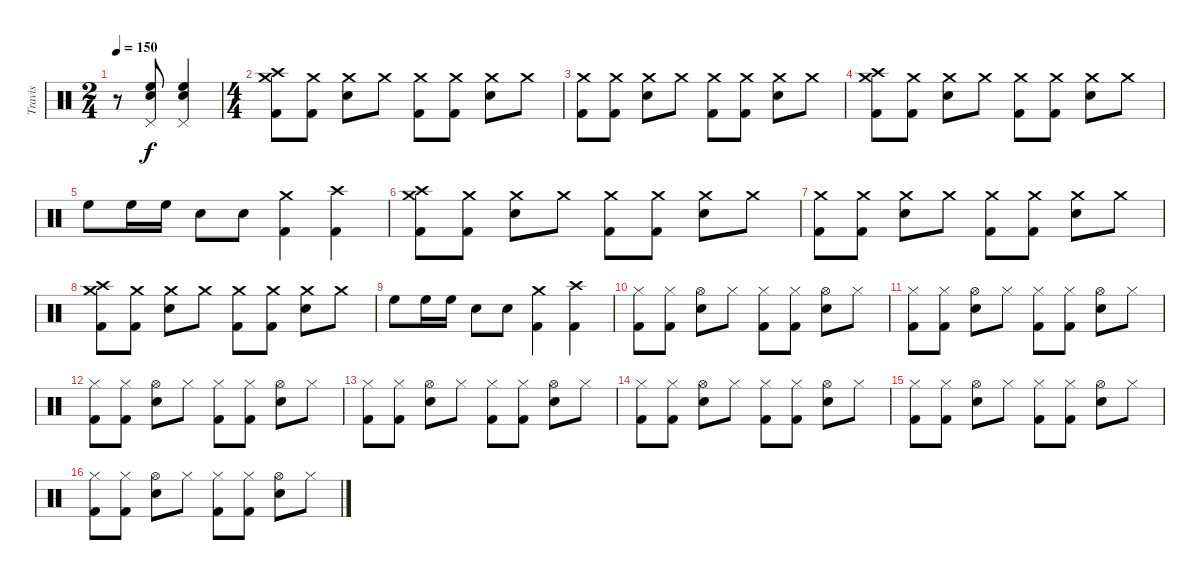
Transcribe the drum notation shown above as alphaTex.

\track ("Travis" "Travis") {instrument percussion}
\staff {score}
\articulation defaults
\ts (2 4)
\tempo 150
\clef neutral
\ks c
r.8{dy f} ("Pedal Hi-Hat (hit)" "High Floor Tom (hit)" "Snare (hit) 2").8 ("Pedal Hi-Hat (hit)" "High Floor Tom (hit)" "Snare (hit) 2").4 |
\ts (4 4)
("Crash high (hit)" "Crash medium (hit)" "Kick (hit) 2").8 ("Crash medium (hit)"{x} "Kick (hit) 2").8 ("Crash medium (hit)" "Snare (hit) 2").8 "Crash medium (hit)"{x}.8 ("Crash medium (hit)" "Kick (hit) 2").8 ("Crash medium (hit)"{x} "Kick (hit) 2").8 ("Crash medium (hit)" "Snare (hit) 2").8 "Crash medium (hit)"{x}.8 |
("Crash medium (hit)" "Kick (hit) 2").8 ("Crash medium (hit)"{x} "Kick (hit) 2").8 ("Crash medium (hit)" "Snare (hit) 2").8 "Crash medium (hit)"{x}.8 ("Crash medium (hit)" "Kick (hit) 2").8 ("Crash medium (hit)"{x} "Kick (hit) 2").8 ("Crash medium (hit)" "Snare (hit) 2").8 "Crash medium (hit)"{x}.8 |
("Crash high (hit)" "Crash medium (hit)" "Kick (hit) 2").8 ("Crash medium (hit)"{x} "Kick (hit) 2").8 ("Crash medium (hit)" "Snare (hit) 2").8 "Crash medium (hit)"{x}.8 ("Crash medium (hit)" "Kick (hit) 2").8 ("Crash medium (hit)"{x} "Kick (hit) 2").8 ("Crash medium (hit)" "Snare (hit) 2").8 "Crash medium (hit)"{x}.8 |
"High Floor Tom (hit)".8 "High Floor Tom (hit)".16 "High Floor Tom (hit)".16 "Snare (hit) 2".8 "Snare (hit) 2".8 ("Crash medium (hit)" "Kick (hit) 2").4 ("Crash high (hit)" "Kick (hit) 2").4 |
("Crash high (hit)" "Crash medium (hit)" "Kick (hit) 2").8 ("Crash medium (hit)"{x} "Kick (hit) 2").8 ("Crash medium (hit)" "Snare (hit) 2").8 "Crash medium (hit)"{x}.8 ("Crash medium (hit)" "Kick (hit) 2").8 ("Crash medium (hit)"{x} "Kick (hit) 2").8 ("Crash medium (hit)" "Snare (hit) 2").8 "Crash medium (hit)"{x}.8 |
("Crash medium (hit)" "Kick (hit) 2").8 ("Crash medium (hit)"{x} "Kick (hit) 2").8 ("Crash medium (hit)" "Snare (hit) 2").8 "Crash medium (hit)"{x}.8 ("Crash medium (hit)" "Kick (hit) 2").8 ("Crash medium (hit)"{x} "Kick (hit) 2").8 ("Crash medium (hit)" "Snare (hit) 2").8 "Crash medium (hit)"{x}.8 |
("Crash high (hit)" "Crash medium (hit)" "Kick (hit) 2").8 ("Crash medium (hit)"{x} "Kick (hit) 2").8 ("Crash medium (hit)" "Snare (hit) 2").8 "Crash medium (hit)"{x}.8 ("Crash medium (hit)" "Kick (hit) 2").8 ("Crash medium (hit)"{x} "Kick (hit) 2").8 ("Crash medium (hit)" "Snare (hit) 2").8 "Crash medium (hit)"{x}.8 |
"High Floor Tom (hit)".8 "High Floor Tom (hit)".16 "High Floor Tom (hit)".16 "Snare (hit) 2".8 "Snare (hit) 2".8 ("Crash medium (hit)" "Kick (hit) 2").4 ("Crash high (hit)" "Kick (hit) 2").4 |
("Hi-Hat (closed)" "Kick (hit) 2").8 ("Hi-Hat (closed)" "Kick (hit) 2").8 ("Hi-Hat (open)" "Snare (hit) 2").8 "Hi-Hat (closed)".8 ("Hi-Hat (closed)" "Kick (hit) 2").8 ("Hi-Hat (closed)" "Kick (hit) 2").8 ("Hi-Hat (open)" "Snare (hit) 2").8 "Hi-Hat (closed)".8 |
("Hi-Hat (closed)" "Kick (hit) 2").8 ("Hi-Hat (closed)" "Kick (hit) 2").8 ("Hi-Hat (open)" "Snare (hit) 2").8 "Hi-Hat (closed)".8 ("Hi-Hat (closed)" "Kick (hit) 2").8 ("Hi-Hat (closed)" "Kick (hit) 2").8 ("Hi-Hat (open)" "Snare (hit) 2").8 "Hi-Hat (closed)".8 |
("Hi-Hat (closed)" "Kick (hit) 2").8 ("Hi-Hat (closed)" "Kick (hit) 2").8 ("Hi-Hat (open)" "Snare (hit) 2").8 "Hi-Hat (closed)".8 ("Hi-Hat (closed)" "Kick (hit) 2").8 ("Hi-Hat (closed)" "Kick (hit) 2").8 ("Hi-Hat (open)" "Snare (hit) 2").8 "Hi-Hat (closed)".8 |
("Hi-Hat (closed)" "Kick (hit) 2").8 ("Hi-Hat (closed)" "Kick (hit) 2").8 ("Hi-Hat (open)" "Snare (hit) 2").8 "Hi-Hat (closed)".8 ("Hi-Hat (closed)" "Kick (hit) 2").8 ("Hi-Hat (closed)" "Kick (hit) 2").8 ("Hi-Hat (open)" "Snare (hit) 2").8 "Hi-Hat (closed)".8 |
("Hi-Hat (closed)" "Kick (hit) 2").8 ("Hi-Hat (closed)" "Kick (hit) 2").8 ("Hi-Hat (open)" "Snare (hit) 2").8 "Hi-Hat (closed)".8 ("Hi-Hat (closed)" "Kick (hit) 2").8 ("Hi-Hat (closed)" "Kick (hit) 2").8 ("Hi-Hat (open)" "Snare (hit) 2").8 "Hi-Hat (closed)".8 |
("Hi-Hat (closed)" "Kick (hit) 2").8 ("Hi-Hat (closed)" "Kick (hit) 2").8 ("Hi-Hat (open)" "Snare (hit) 2").8 "Hi-Hat (closed)".8 ("Hi-Hat (closed)" "Kick (hit) 2").8 ("Hi-Hat (closed)" "Kick (hit) 2").8 ("Hi-Hat (open)" "Snare (hit) 2").8 "Hi-Hat (closed)".8 |
("Hi-Hat (closed)" "Kick (hit) 2").8 ("Hi-Hat (closed)" "Kick (hit) 2").8 ("Hi-Hat (open)" "Snare (hit) 2").8 "Hi-Hat (closed)".8 ("Hi-Hat (closed)" "Kick (hit) 2").8 ("Hi-Hat (closed)" "Kick (hit) 2").8 ("Hi-Hat (open)" "Snare (hit) 2").8 "Hi-Hat (closed)".8
